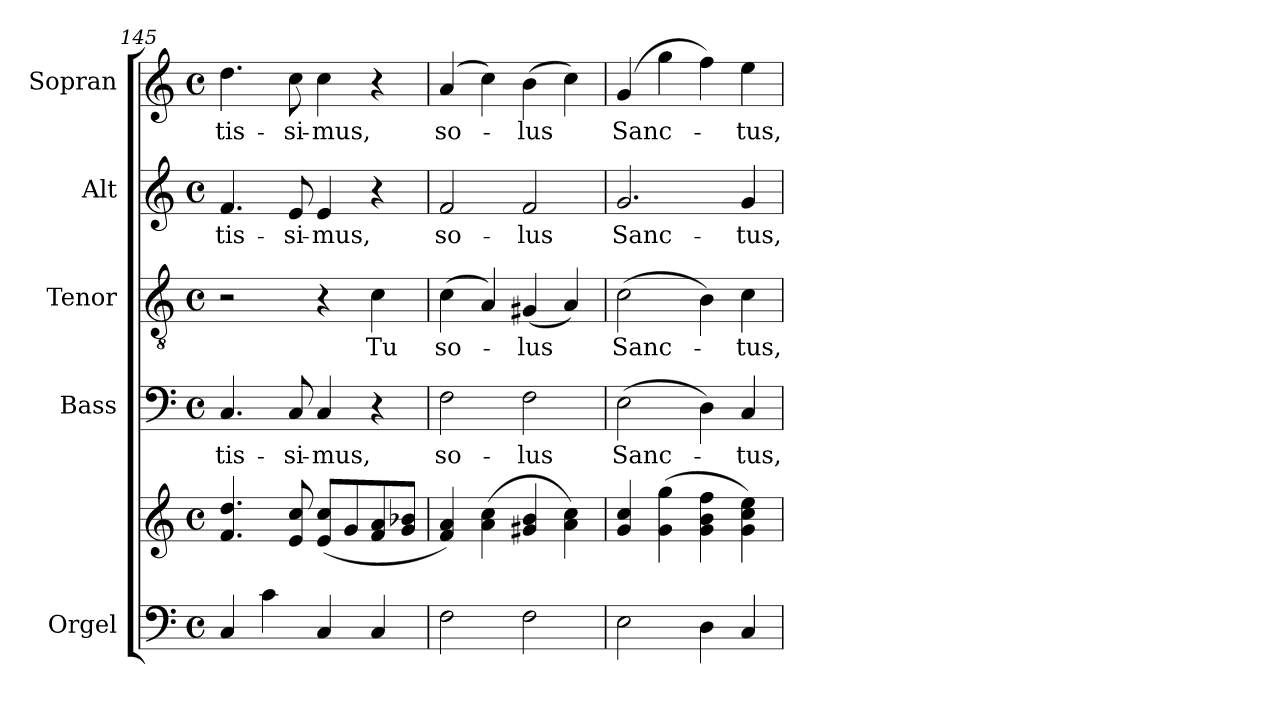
**kern	**kern	**kern	**text	**kern	**text	**kern	**text	**kern	**text
*part5	*part5	*part4	*part4	*part3	*part3	*part2	*part2	*part1	*part1
*staff6	*staff5	*staff4	*staff4	*staff3	*staff3	*staff2	*staff2	*staff1	*staff1
*I"Orgel	*	*I"Bass	*	*I"Tenor	*	*I"Alt	*	*I"Sopran	*
*I'Org.	*	*I'B.	*	*I'T.	*	*I'A.	*	*I'S.	*
*clefF4	*clefG2	*clefF4	*	*clefGv2	*	*clefG2	*	*clefG2	*
*k[]	*k[]	*k[]	*	*k[]	*	*k[]	*	*k[]	*
*C:	*C:	*C:	*	*C:	*	*C:	*	*C:	*
*M4/4	*M4/4	*M4/4	*	*M4/4	*	*M4/4	*	*M4/4	*
*met(c)	*met(c)	*met(c)	*	*met(c)	*	*met(c)	*	*met(c)	*
=145	=145	=145	=145	=145	=145	=145	=145	=145	=145
!	!	!	!LO:LY:b	!	!	!	!LO:LY:b	!	!LO:LY:b
4C/	4.f/ 4.dd/	4.C/	-tis-	2r	.	4.f/	-tis-	4.dd\	-tis-
4c\	.	.	.	.	.	.	.	.	.
!	!	!	!LO:LY:b	!	!	!	!LO:LY:b	!	!LO:LY:b
.	8e/ 8cc/	8C/	-si-	.	.	8e/	-si-	8cc\	-si-
!	!	!	!LO:LY:b	!	!	!	!LO:LY:b	!	!LO:LY:b
4C/	(<8e/ 8cc/L	4C/	-mus,	4r	.	4e/	-mus,	4cc\	-mus,
.	8g/	.	.	.	.	.	.	.	.
!	!	!	!	!	!LO:LY:b	!	!	!	!
4C/	8f/ 8a/	4r	.	4c\	Tu	4r	.	4r	.
.	8g/ 8b-X/J	.	.	.	.	.	.	.	.
=146	=146	=146	=146	=146	=146	=146	=146	=146	=146
!	!	!	!LO:LY:b	!	!LO:LY:b	!	!LO:LY:b	!	!LO:LY:b
2F\	4f/ 4a/)	2F\	so-	(>4c\	so-	2f/	so-	(4a/	so-
.	(>4a\ 4cc\	.	.	4A/)	.	.	.	4cc\)	.
!	!	!	!LO:LY:b	!	!LO:LY:b	!	!LO:LY:b	!	!LO:LY:b
2F\	4g#X/ 4b/	2F\	-lus	(<4G#X/	-lus	2f/	-lus	(>4b\	-lus
.	4a\ 4cc\)	.	.	4A/)	.	.	.	4cc\)	.
=147	=147	=147	=147	=147	=147	=147	=147	=147	=147
!	!	!	!LO:LY:b	!	!LO:LY:b	!	!LO:LY:b	!	!LO:LY:b
2E\	4g/ 4cc/	(>2E\	Sanc-	(>2c\	Sanc-	2.g/	Sanc-	(4g/	Sanc-
.	(>4g\ 4gg\	.	.	.	.	.	.	4gg\	.
4D\	4g\ 4b\ 4ff\	4D\)	.	4B\)	.	.	.	4ff\)	.
!	!	!	!LO:LY:b	!	!LO:LY:b	!	!LO:LY:b	!	!LO:LY:b
4C/	4g\ 4cc\ 4ee\)	4C/	-tus,	4c\	-tus,	4g/	-tus,	4ee\	-tus,
=	=	=	=	=	=	=	=	=	=
*-	*-	*-	*-	*-	*-	*-	*-	*-	*-
